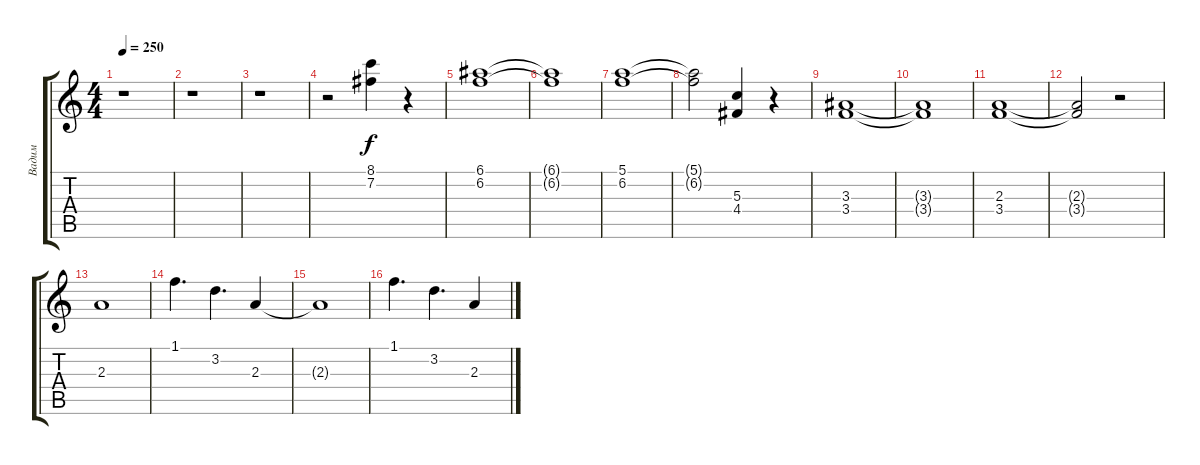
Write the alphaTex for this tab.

\track ("Вадим" "Вадим") {instrument electricguitarclean}
\staff {score tabs}
\tuning (E4 B3 G3 D3 A2 E2) {hide}
\ts (4 4)
\tempo 250
\clef g2
\ks c
r.1{dy f} |
r.1 |
r.1 |
r.2 (8.1 7.2).4 r.4 |
(6.1 6.2).1 |
(6.1{t} 6.2{t}).1 |
(5.1 6.2).1 |
(5.1{t} 6.2{t}).2 (5.3 4.4).4 r.4 |
(3.3 3.4).1 |
(3.3{t} 3.4{t}).1 |
(2.3 3.4).1 |
(2.3{t} 3.4{t}).2 r.2 |
2.3.1 |
1.1.4{d} 3.2.4{d} 2.3.4 |
2.3{t}.1 |
1.1.4{d} 3.2.4{d} 2.3.4
